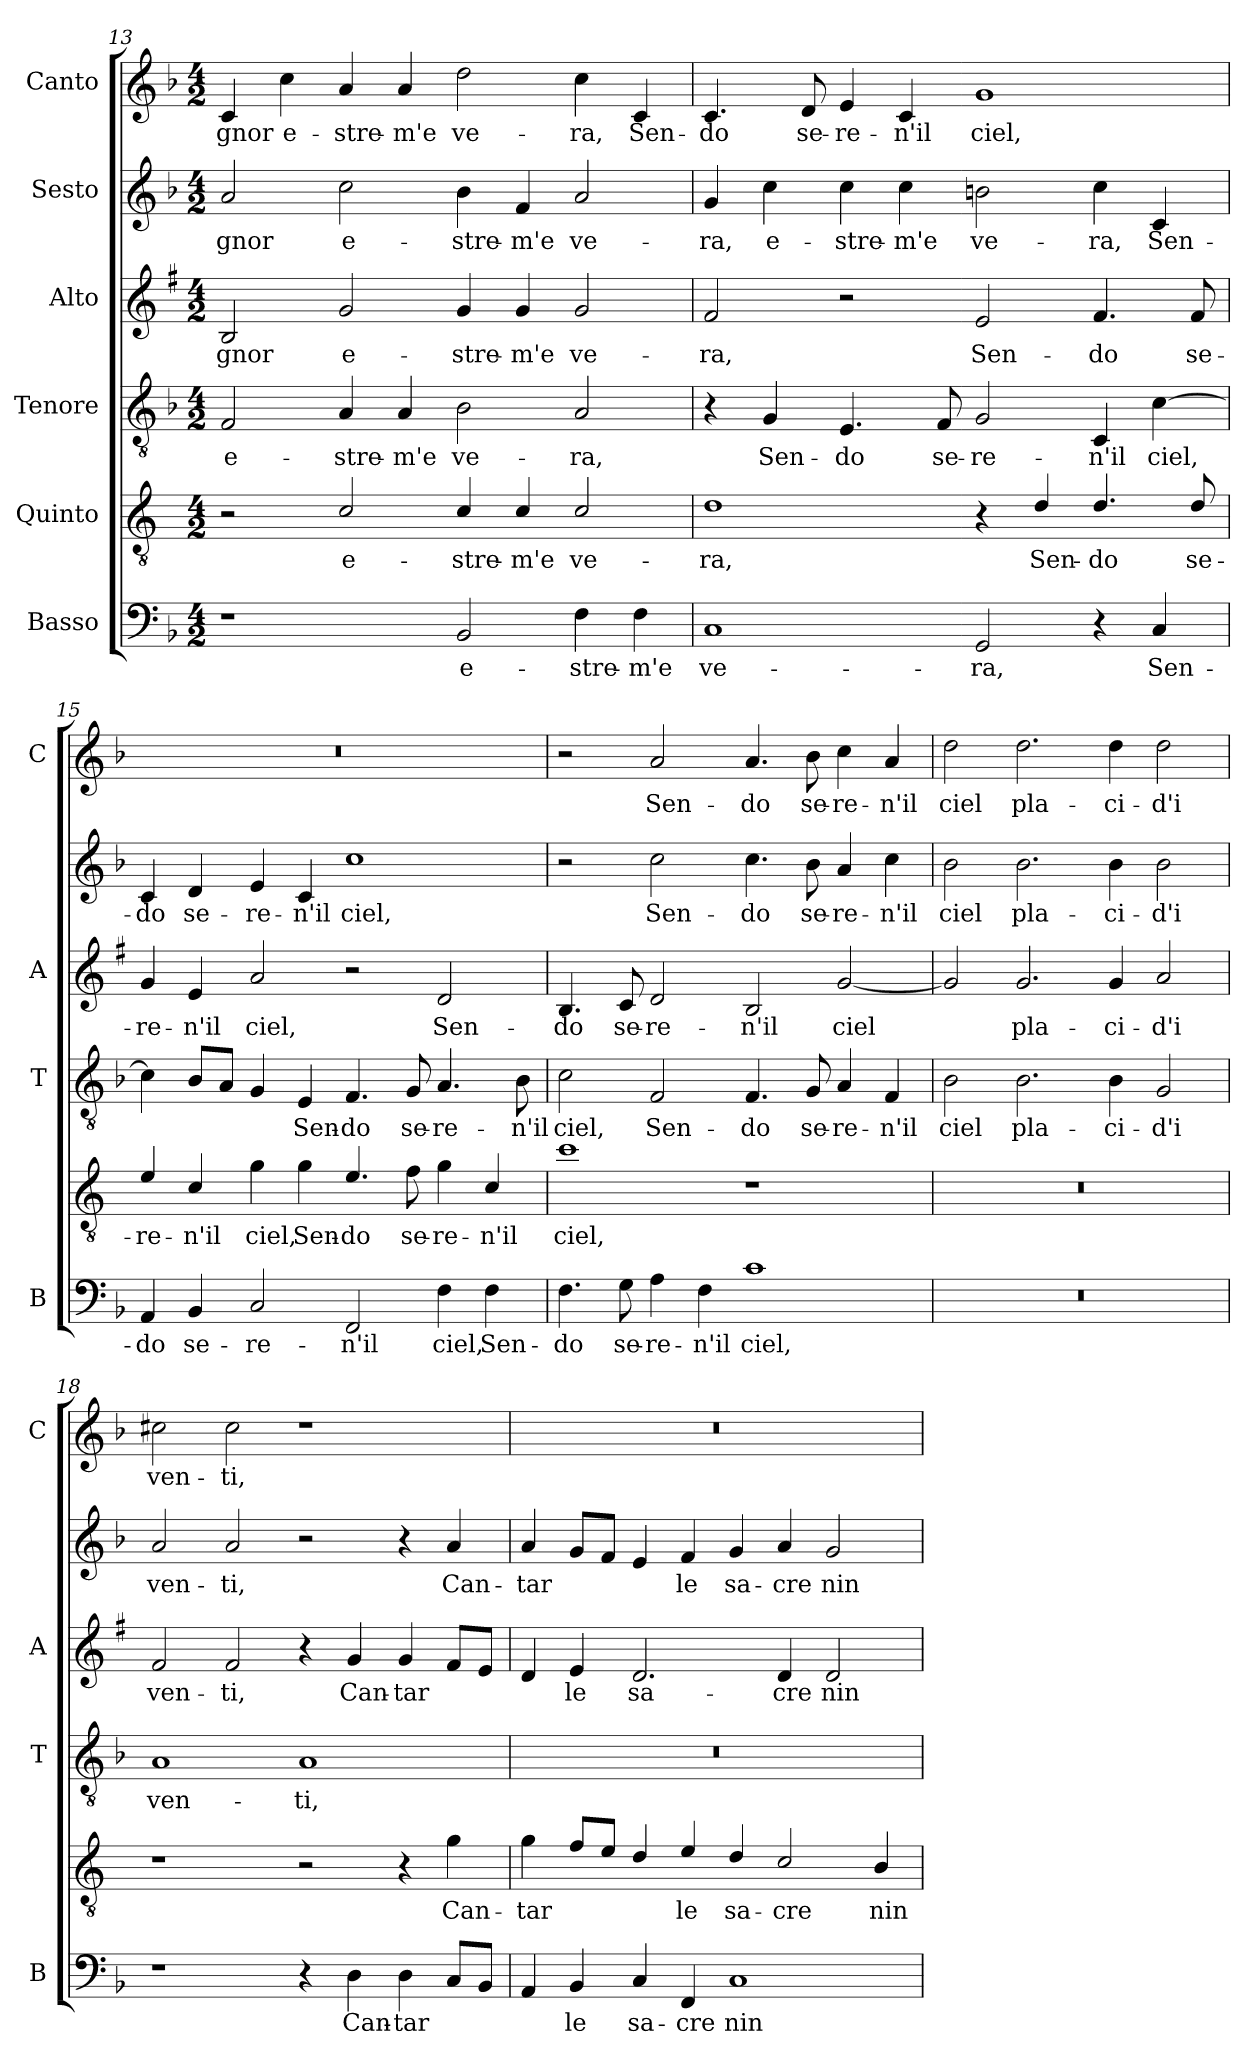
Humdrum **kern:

**kern	**text	**kern	**text	**kern	**text	**kern	**text	**kern	**text	**kern	**text
*part6	*part6	*part5	*part5	*part4	*part4	*part3	*part3	*part2	*part2	*part1	*part1
*staff6	*staff6	*staff5	*staff5	*staff4	*staff4	*staff3	*staff3	*staff2	*staff2	*staff1	*staff1
*I"Basso	*	*I"Quinto	*	*I"Tenore	*	*I"Alto	*	*I"Sesto	*	*I"Canto	*
*I'B	*	*	*	*I'T	*	*I'A	*	*	*	*I'C	*
*clefF4	*	*clefGv2	*	*clefGv2	*	*clefG2	*	*clefG2	*	*clefG2	*
*	*	*ITrd4c7	*	*	*	*ITrd1c2	*	*	*	*	*
*k[b-]	*	*k[b-]	*	*k[b-]	*	*k[b-]	*	*k[b-]	*	*k[b-]	*
*F:	*	*F:	*	*F:	*	*F:	*	*F:	*	*F:	*
*M4/2	*	*M4/2	*	*M4/2	*	*M4/2	*	*M4/2	*	*M4/2	*
=13	=13	=13	=13	=13	=13	=13	=13	=13	=13	=13	=13
!	!	!	!	!	!LO:LY:b	!	!LO:LY:b	!	!LO:LY:b	!	!LO:LY:b
1r	.	2r	.	2F/	e-	2A/	-gnor	2a/	-gnor	4c/	-gnor
!	!	!	!	!	!	!	!	!	!	!	!LO:LY:b
.	.	.	.	.	.	.	.	.	.	4cc\	e-
!	!	!	!LO:LY:b	!	!LO:LY:b	!	!LO:LY:b	!	!LO:LY:b	!	!LO:LY:b
.	.	2F/	e-	4A/	-stre-	2f/	e-	2cc\	e-	4a/	-stre-
!	!	!	!	!	!LO:LY:b	!	!	!	!	!	!LO:LY:b
.	.	.	.	4A/	-m'e	.	.	.	.	4a/	-m'e
!	!LO:LY:b	!	!LO:LY:b	!	!LO:LY:b	!	!LO:LY:b	!	!LO:LY:b	!	!LO:LY:b
2BB-/	e-	4F/	-stre-	2B-\	ve-	4f/	-stre-	4b-\	-stre-	2dd\	ve-
!	!	!	!LO:LY:b	!	!	!	!LO:LY:b	!	!LO:LY:b	!	!
.	.	4F/	-m'e	.	.	4f/	-m'e	4f/	-m'e	.	.
!	!LO:LY:b	!	!LO:LY:b	!	!LO:LY:b	!	!LO:LY:b	!	!LO:LY:b	!	!LO:LY:b
4F\	-stre-	2F/	ve-	2A/	-ra,	2f/	ve-	2a/	ve-	4cc\	-ra,
!	!LO:LY:b	!	!	!	!	!	!	!	!	!	!LO:LY:b
4F\	-m'e	.	.	.	.	.	.	.	.	4c/	Sen-
!!LO:LB:g=z
=14	=14	=14	=14	=14	=14	=14	=14	=14	=14	=14	=14
!	!LO:LY:b	!	!LO:LY:b	!	!	!	!LO:LY:b	!	!LO:LY:b	!	!LO:LY:b
1C	ve-	1G	-ra,	4r	.	2e/	-ra,	4g/	-ra,	4.c/	-do
!	!	!	!	!	!LO:LY:b	!	!	!	!LO:LY:b	!	!
.	.	.	.	4G/	Sen-	.	.	4cc\	e-	.	.
!	!	!	!	!	!	!	!	!	!	!	!LO:LY:b
.	.	.	.	.	.	.	.	.	.	8d/	se-
!	!	!	!	!	!LO:LY:b	!	!	!	!LO:LY:b	!	!LO:LY:b
.	.	.	.	4.E/	-do	2r	.	4cc\	-stre-	4e/	-re-
!	!	!	!	!	!	!	!	!	!LO:LY:b	!	!LO:LY:b
.	.	.	.	.	.	.	.	4cc\	-m'e	4c/	-n'il
!	!	!	!	!	!LO:LY:b	!	!	!	!	!	!
.	.	.	.	8F/	se-	.	.	.	.	.	.
!	!LO:LY:b	!	!	!	!LO:LY:b	!	!LO:LY:b	!	!LO:LY:b	!	!LO:LY:b
2GG/	-ra,	4r	.	2G/	-re-	2d/	Sen-	2bn\	ve-	1g	ciel,
!	!	!	!LO:LY:b	!	!	!	!	!	!	!	!
.	.	4G/	Sen-	.	.	.	.	.	.	.	.
!	!	!	!LO:LY:b	!	!LO:LY:b	!	!LO:LY:b	!	!LO:LY:b	!	!
4r	.	4.G/	-do	4C/	-n'il	4.e/	-do	4cc\	-ra,	.	.
!	!LO:LY:b	!	!	!	!LO:LY:b	!	!	!	!LO:LY:b	!	!
4C/	Sen-	.	.	[4c\	ciel,	.	.	4c/	Sen-	.	.
!	!	!	!LO:LY:b	!	!	!	!LO:LY:b	!	!	!	!
.	.	8G/	se-	.	.	8e/	se-	.	.	.	.
=15	=15	=15	=15	=15	=15	=15	=15	=15	=15	=15	=15
!	!LO:LY:b	!	!LO:LY:b	!	!	!	!LO:LY:b	!	!LO:LY:b	!	!
4AA/	-do	4A/	-re-	4c\]	.	4f/	-re-	4c/	-do	0r	.
!	!LO:LY:b	!	!LO:LY:b	!	!	!	!LO:LY:b	!	!LO:LY:b	!	!
4BB-/	se-	4F/	-n'il	8B-/L	.	4d/	-n'il	4d/	se-	.	.
.	.	.	.	8A/J	.	.	.	.	.	.	.
!	!LO:LY:b	!	!LO:LY:b	!	!	!	!LO:LY:b	!	!LO:LY:b	!	!
2C/	-re-	4c\	ciel,	4G/	.	2g/	ciel,	4e/	-re-	.	.
!	!	!	!LO:LY:b	!	!LO:LY:b	!	!	!	!LO:LY:b	!	!
.	.	4c\	Sen-	4E/	Sen-	.	.	4c/	-n'il	.	.
!	!LO:LY:b	!	!LO:LY:b	!	!LO:LY:b	!	!	!	!LO:LY:b	!	!
2FF/	-n'il	4.A/	-do	4.F/	-do	2r	.	1cc	ciel,	.	.
!	!	!	!LO:LY:b	!	!LO:LY:b	!	!	!	!	!	!
.	.	8B-\	se-	8G/	se-	.	.	.	.	.	.
!	!LO:LY:b	!	!LO:LY:b	!	!LO:LY:b	!	!LO:LY:b	!	!	!	!
4F\	ciel,	4c\	-re-	4.A/	-re-	2c/	Sen-	.	.	.	.
!	!LO:LY:b	!	!LO:LY:b	!	!	!	!	!	!	!	!
4F\	Sen-	4F/	-n'il	.	.	.	.	.	.	.	.
!	!	!	!	!	!LO:LY:b	!	!	!	!	!	!
.	.	.	.	8B-\	-n'il	.	.	.	.	.	.
=16	=16	=16	=16	=16	=16	=16	=16	=16	=16	=16	=16
!	!LO:LY:b	!	!LO:LY:b	!	!LO:LY:b	!	!LO:LY:b	!	!	!	!
4.F\	-do	1f	ciel,	2c\	ciel,	4.A/	-do	2r	.	2r	.
!	!LO:LY:b	!	!	!	!	!	!LO:LY:b	!	!	!	!
8G\	se-	.	.	.	.	8B-/	se-	.	.	.	.
!	!LO:LY:b	!	!	!	!LO:LY:b	!	!LO:LY:b	!	!LO:LY:b	!	!LO:LY:b
4A\	-re-	.	.	2F/	Sen-	2c/	-re-	2cc\	Sen-	2a/	Sen-
!	!LO:LY:b	!	!	!	!	!	!	!	!	!	!
4F\	-n'il	.	.	.	.	.	.	.	.	.	.
!	!LO:LY:b	!	!	!	!LO:LY:b	!	!LO:LY:b	!	!LO:LY:b	!	!LO:LY:b
1c	ciel,	1r	.	4.F/	-do	2A/	-n'il	4.cc\	-do	4.a/	-do
!	!	!	!	!	!LO:LY:b	!	!	!	!LO:LY:b	!	!LO:LY:b
.	.	.	.	8G/	se-	.	.	8b-\	se-	8b-\	se-
!	!	!	!	!	!LO:LY:b	!	!LO:LY:b	!	!LO:LY:b	!	!LO:LY:b
.	.	.	.	4A/	-re-	[2f/	ciel	4a/	-re-	4cc\	-re-
!	!	!	!	!	!LO:LY:b	!	!	!	!LO:LY:b	!	!LO:LY:b
.	.	.	.	4F/	-n'il	.	.	4cc\	-n'il	4a/	-n'il
=17	=17	=17	=17	=17	=17	=17	=17	=17	=17	=17	=17
!	!	!	!	!	!LO:LY:b	!	!	!	!LO:LY:b	!	!LO:LY:b
0r	.	0r	.	2B-\	ciel	2f/]	.	2b-\	ciel	2dd\	ciel
!	!	!	!	!	!LO:LY:b	!	!LO:LY:b	!	!LO:LY:b	!	!LO:LY:b
.	.	.	.	2.B-\	pla-	2.f/	pla-	2.b-\	pla-	2.dd\	pla-
!	!	!	!	!	!LO:LY:b	!	!LO:LY:b	!	!LO:LY:b	!	!LO:LY:b
.	.	.	.	4B-\	-ci-	4f/	-ci-	4b-\	-ci-	4dd\	-ci-
!	!	!	!	!	!LO:LY:b	!	!LO:LY:b	!	!LO:LY:b	!	!LO:LY:b
.	.	.	.	2G/	-d'i	2g/	-d'i	2b-\	-d'i	2dd\	-d'i
!!LO:LB:g=z
=18	=18	=18	=18	=18	=18	=18	=18	=18	=18	=18	=18
!	!	!	!	!	!LO:LY:b	!	!LO:LY:b	!	!LO:LY:b	!	!LO:LY:b
1r	.	1r	.	1A	ven-	2e/	ven-	2a/	ven-	2cc#X\	ven-
!	!	!	!	!	!	!	!LO:LY:b	!	!LO:LY:b	!	!LO:LY:b
.	.	.	.	.	.	2e/	-ti,	2a/	-ti,	2cc#\	-ti,
!	!	!	!	!	!LO:LY:b	!	!	!	!	!	!
4r	.	2r	.	1A	-ti,	4r	.	2r	.	1r	.
!	!LO:LY:b	!	!	!	!	!	!LO:LY:b	!	!	!	!
4D\	Can-	.	.	.	.	4f/	Can-	.	.	.	.
!	!LO:LY:b	!	!	!	!	!	!LO:LY:b	!	!	!	!
4D\	-tar	4r	.	.	.	4f/	-tar	4r	.	.	.
!	!	!	!LO:LY:b	!	!	!	!	!	!LO:LY:b	!	!
8C/L	.	4c\	Can-	.	.	8e/L	.	4a/	Can-	.	.
8BB-/J	.	.	.	.	.	8d/J	.	.	.	.	.
=19	=19	=19	=19	=19	=19	=19	=19	=19	=19	=19	=19
!	!	!	!LO:LY:b	!	!	!	!	!	!LO:LY:b	!	!
4AA/	.	4c\	-tar	0r	.	4c/	.	4a/	-tar	0r	.
!	!LO:LY:b	!	!	!	!	!	!LO:LY:b	!	!	!	!
4BB-/	le	8B-/L	.	.	.	4d/	le	8g/L	.	.	.
.	.	8A/J	.	.	.	.	.	8f/J	.	.	.
!	!LO:LY:b	!	!	!	!	!	!LO:LY:b	!	!	!	!
4C/	sa-	4G/	.	.	.	2.c/	sa-	4e/	.	.	.
!	!LO:LY:b	!	!LO:LY:b	!	!	!	!	!	!LO:LY:b	!	!
4FF/	-cre	4A/	le	.	.	.	.	4f/	le	.	.
!	!LO:LY:b	!	!LO:LY:b	!	!	!	!	!	!LO:LY:b	!	!
1C	nin-	4G/	sa-	.	.	.	.	4g/	sa-	.	.
!	!	!	!LO:LY:b	!	!	!	!LO:LY:b	!	!LO:LY:b	!	!
.	.	2F/	-cre	.	.	4c/	-cre	4a/	-cre	.	.
!	!	!	!	!	!	!	!LO:LY:b	!	!LO:LY:b	!	!
.	.	.	.	.	.	2c/	nin-	2g/	nin-	.	.
!	!	!	!LO:LY:b	!	!	!	!	!	!	!	!
.	.	4E/	nin-	.	.	.	.	.	.	.	.
=	=	=	=	=	=	=	=	=	=	=	=
*-	*-	*-	*-	*-	*-	*-	*-	*-	*-	*-	*-
